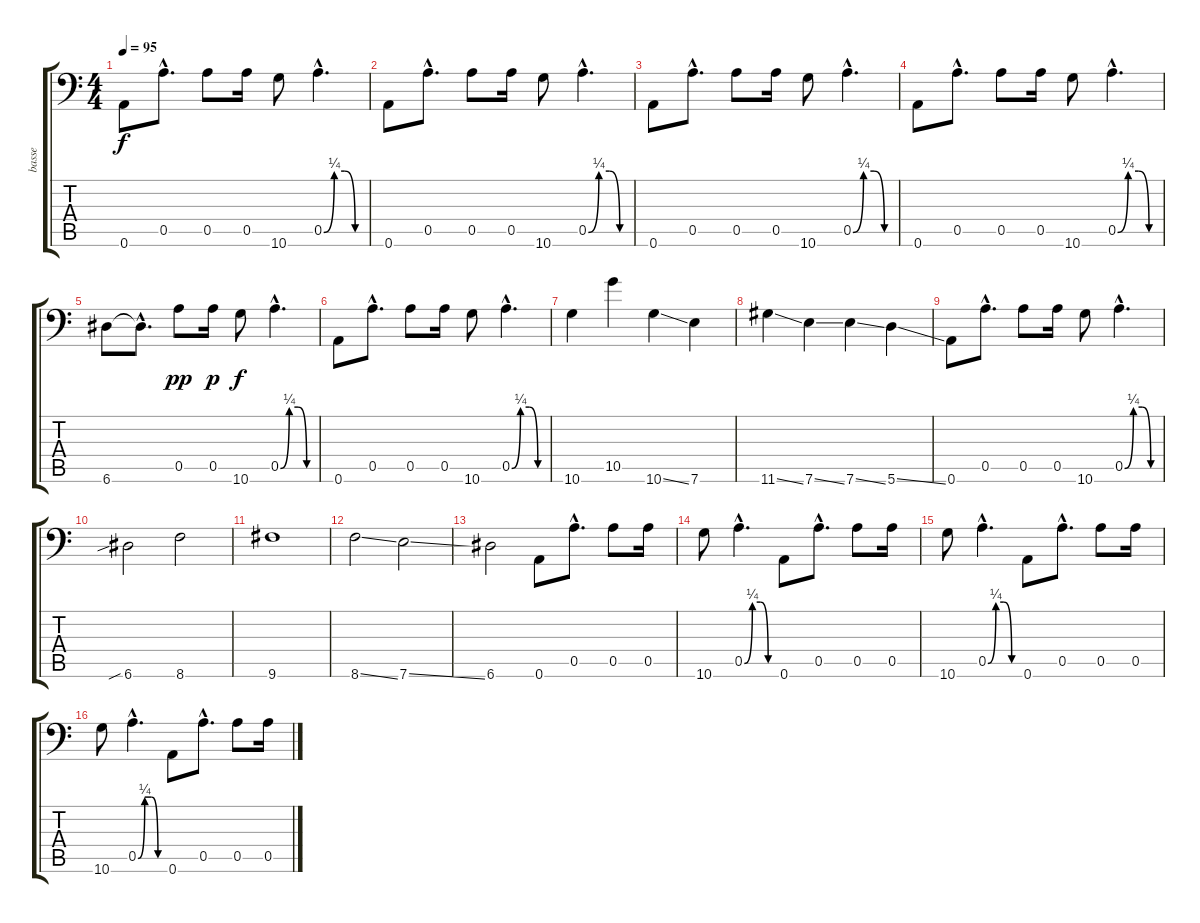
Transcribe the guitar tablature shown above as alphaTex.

\track ("basse" "basse") {instrument acousticbass}
\staff {score tabs}
\tuning (E4 B3 G3 D3 A2 A1) {hide}
\ts (4 4)
\tempo 95
\clef f4
\ks c
0.6.8{dy f} 0.5{hac}.8{d} 0.5.8 0.5.16 10.6.8 0.5{be (custom 0 0 15 1 30 1 45 0 60 0) hac}.4{d} |
0.6.8 0.5{hac}.8{d} 0.5.8 0.5.16 10.6.8 0.5{be (custom 0 0 15 1 30 1 45 0 60 0) hac}.4{d} |
0.6.8 0.5{hac}.8{d} 0.5.8 0.5.16 10.6.8 0.5{be (custom 0 0 15 1 30 1 45 0 60 0) hac}.4{d} |
0.6.8 0.5{hac}.8{d} 0.5.8 0.5.16 10.6.8 0.5{be (custom 0 0 15 1 30 1 45 0 60 0) hac}.4{d} |
6.6.8 6.6{hac t}.8{d} 0.5.8{dy pp} 0.5.16{dy p} 10.6.8{dy f} 0.5{be (custom 0 0 15 1 30 1 45 0 60 0) hac}.4{d} |
0.6.8 0.5{hac}.8{d} 0.5.8 0.5.16 10.6.8 0.5{be (custom 0 0 15 1 30 1 45 0 60 0) hac}.4{d} |
10.6.4 10.5.4 10.6{ss}.4 7.6.4 |
11.6{ss}.4 7.6{ss}.4 7.6{ss}.4 5.6{ss}.4 |
0.6.8 0.5{hac}.8{d} 0.5.8 0.5.16 10.6.8 0.5{be (custom 0 0 15 1 30 1 45 0 60 0) hac}.4{d} |
6.6{sib}.2 8.6.2 |
9.6.1 |
8.6{ss}.2 7.6{ss}.2 |
6.6.2 0.6.8 0.5{hac}.8{d} 0.5.8 0.5.16 |
10.6.8 0.5{be (custom 0 0 15 1 30 1 45 0 60 0) hac}.4{d} 0.6.8 0.5{hac}.8{d} 0.5.8 0.5.16 |
10.6.8 0.5{be (custom 0 0 15 1 30 1 45 0 60 0) hac}.4{d} 0.6.8 0.5{hac}.8{d} 0.5.8 0.5.16 |
10.6.8 0.5{be (custom 0 0 15 1 30 1 45 0 60 0) hac}.4{d} 0.6.8 0.5{hac}.8{d} 0.5.8 0.5.16
